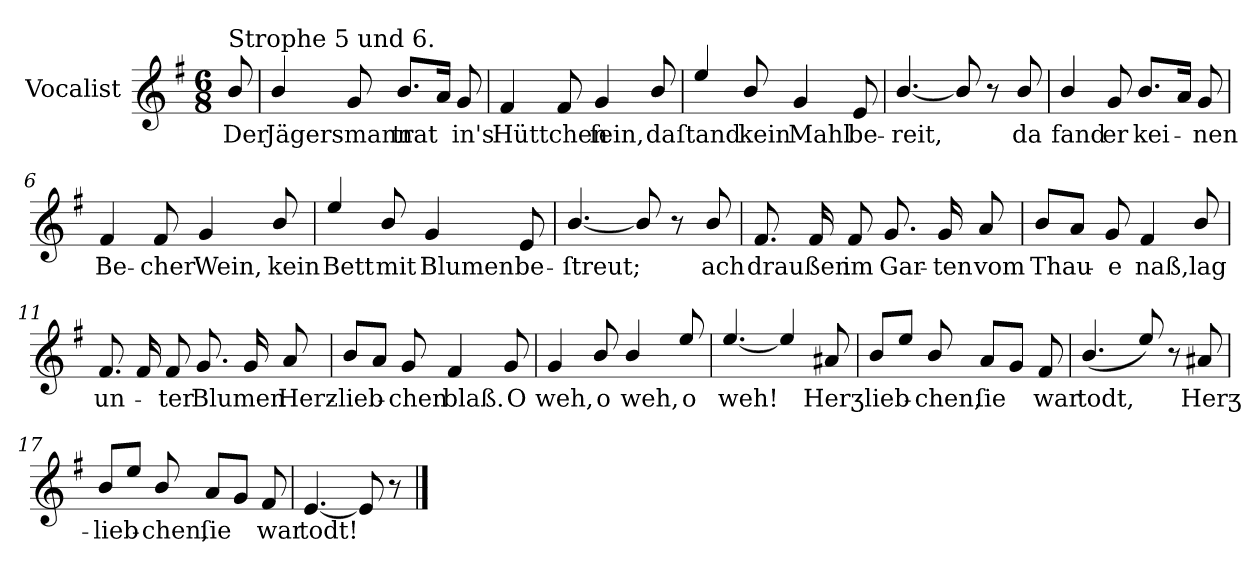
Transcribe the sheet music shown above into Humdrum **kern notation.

**kern	**text
*part1	*part1
*staff1	*staff1
*I"Vocalist	*
*k[f#]	*
*e:	*
*M6/8	*
=	=
!LO:TX:a:t=Strophe 5 und 6.	!
8b/	Der
=1	=1
4b/	Jägersmann
8g	.
8.bL	trat
16aJk	.
8g	in's
=2	=2
4f#	Hüttchen
8f#	.
4g	ſein,
8b/	da
=3	=3
4ee/	ſtand
8b/	kein
4g	Mahl
8e	be-
=4	=4
[4.b/	-reit,
8b/]	.
8r	.
8b/	da
=5	=5
4b/	fand
8g	er
8.bL	kei-
16aJk	.
8g	-nen
=6	=6
4f#	Be-
8f#	-cher
4g	Wein,
8b/	kein
=7	=7
4ee/	Bett
8b/	mit
4g	Blumen
8e	be-
=8	=8
[4.b/	-ſtreut;
8b/]	.
8r	.
8b/	ach
=9	=9
8.f#	draußen
16f#	.
8f#	im
8.g	Gar-
16g	-ten
8a	vom
=10	=10
8bL	Thau-
8aJ	.
8g	-e
4f#	naß,
8b/	lag
=11	=11
8.f#	un-
16f#	.
8f#	-ter
8.g	Blumen
16g	.
8a	Herz-
=12	=12
8bL	-lieb-
8aJ	.
8g	-chen
4f#	blaß.
8g	O
=13	=13
4g	weh,
8b/	o
4b/	weh,
8ee/	o
=14	=14
[4.ee/	weh!
4ee/]	.
8a#X	Herʒ-
=15	=15
8b/L	-lieb-
8eeJ	.
8b/	-chen,
8aL	ſie
8gJ	.
8f#	war
=16	=16
(4.b/	todt,
8ee/)	.
8r	.
8a#X	Herʒ-
=17	=17
8b/L	-lieb-
8eeJ	.
8b/	-chen,
8aL	ſie
8gJ	.
8f#	war
=18	=18
[4.e	todt!
8e]	.
8r	.
==	==
*-	*-
